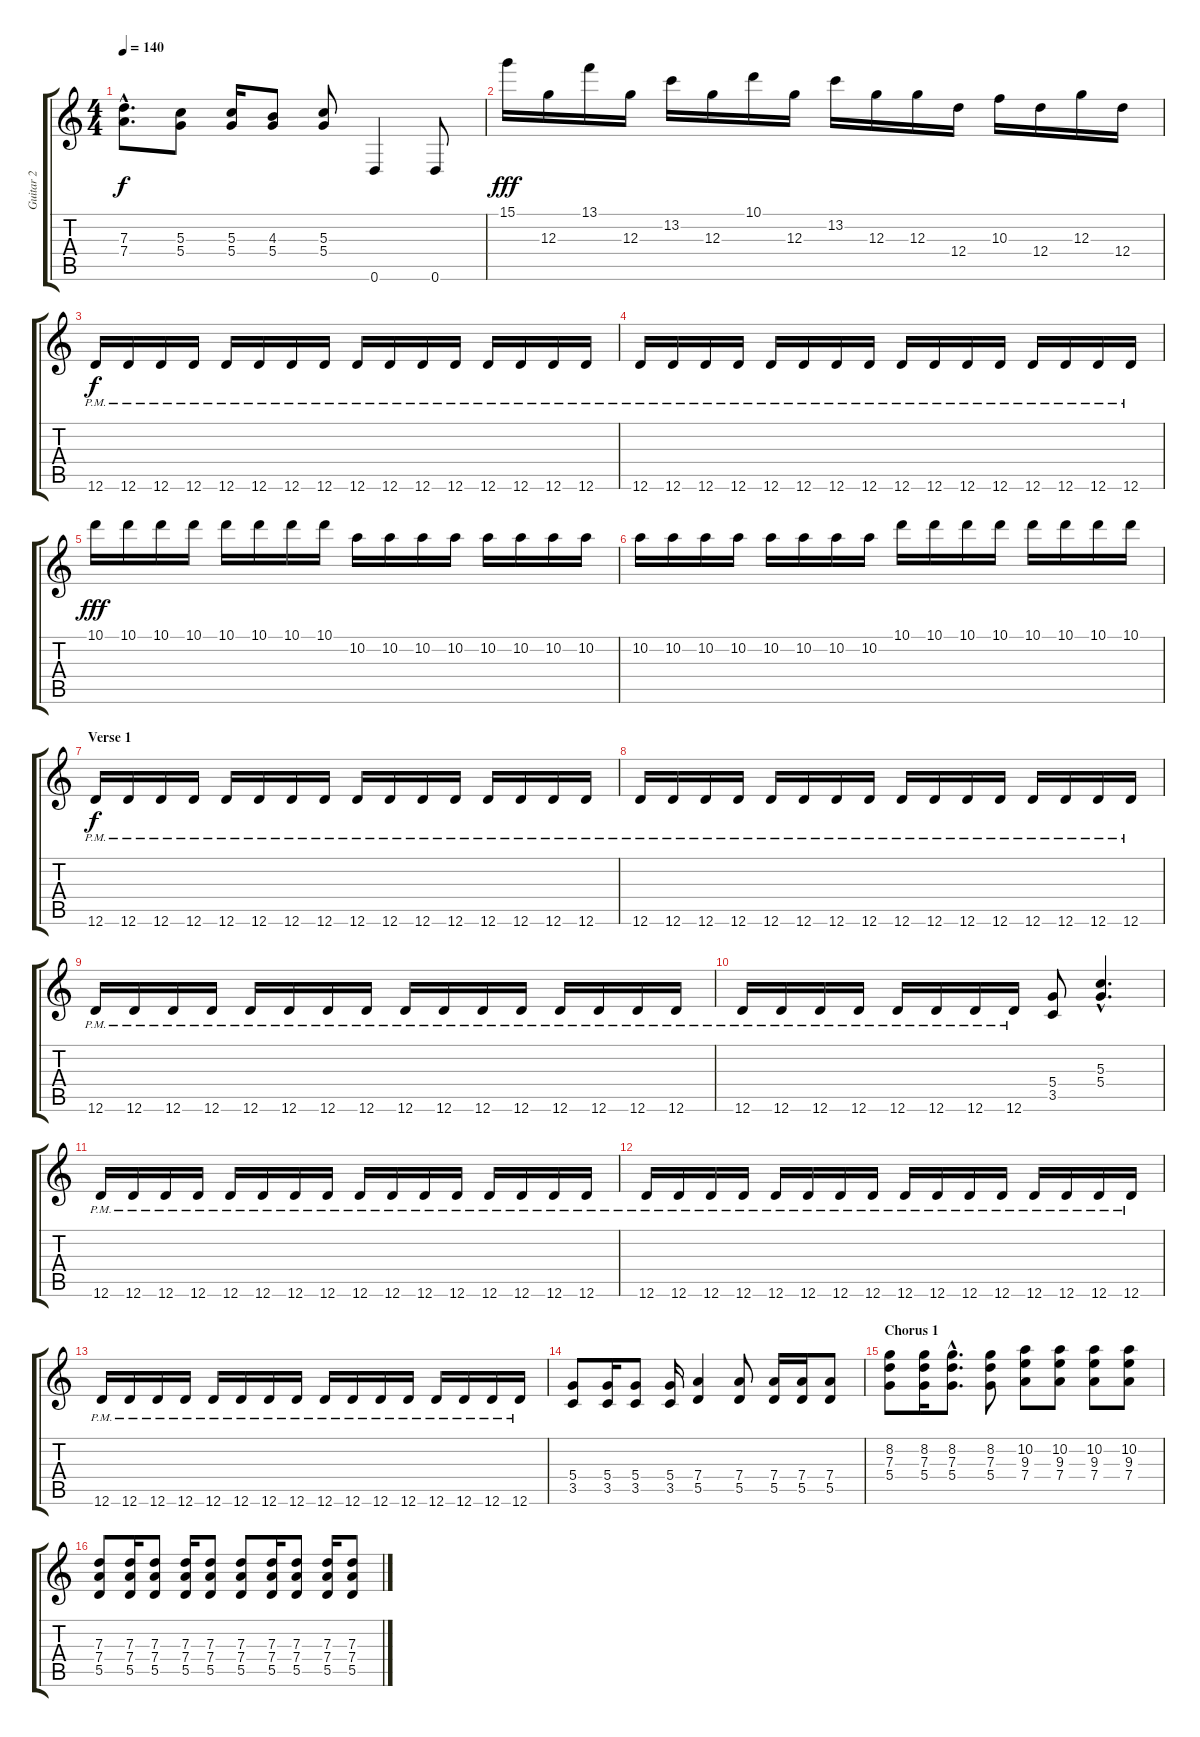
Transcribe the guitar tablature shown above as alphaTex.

\track ("Guitar 2" "Guitar 2") {instrument distortionguitar}
\staff {score tabs}
\tuning (E4 B3 G3 D3 A2 D2) {hide}
\ts (4 4)
\tempo 140
\clef g2
\ks c
(7.3{hac} 7.4{hac}).8{d dy f} (5.3 5.4).8 (5.3 5.4).16 (4.3 5.4).8 (5.3 5.4).8 0.6.4 0.6.8 |
15.1.16{dy fff} 12.3.16 13.1.16 12.3.16 13.2.16 12.3.16 10.1.16 12.3.16 13.2.16 12.3.16 12.3.16 12.4.16 10.3.16 12.4.16 12.3.16 12.4.16 |
12.6{pm}.16{dy f} 12.6{pm}.16 12.6{pm}.16 12.6{pm}.16 12.6{pm}.16 12.6{pm}.16 12.6{pm}.16 12.6{pm}.16 12.6{pm}.16 12.6{pm}.16 12.6{pm}.16 12.6{pm}.16 12.6{pm}.16 12.6{pm}.16 12.6{pm}.16 12.6{pm}.16 |
12.6{pm}.16 12.6{pm}.16 12.6{pm}.16 12.6{pm}.16 12.6{pm}.16 12.6{pm}.16 12.6{pm}.16 12.6{pm}.16 12.6{pm}.16 12.6{pm}.16 12.6{pm}.16 12.6{pm}.16 12.6{pm}.16 12.6{pm}.16 12.6{pm}.16 12.6{pm}.16 |
10.1.16{dy fff} 10.1.16 10.1.16 10.1.16 10.1.16 10.1.16 10.1.16 10.1.16 10.2.16 10.2.16 10.2.16 10.2.16 10.2.16 10.2.16 10.2.16 10.2.16 |
10.2.16 10.2.16 10.2.16 10.2.16 10.2.16 10.2.16 10.2.16 10.2.16 10.1.16 10.1.16 10.1.16 10.1.16 10.1.16 10.1.16 10.1.16 10.1.16 |
\section ("" "Verse 1")
12.6{pm}.16{dy f} 12.6{pm}.16 12.6{pm}.16 12.6{pm}.16 12.6{pm}.16 12.6{pm}.16 12.6{pm}.16 12.6{pm}.16 12.6{pm}.16 12.6{pm}.16 12.6{pm}.16 12.6{pm}.16 12.6{pm}.16 12.6{pm}.16 12.6{pm}.16 12.6{pm}.16 |
12.6{pm}.16 12.6{pm}.16 12.6{pm}.16 12.6{pm}.16 12.6{pm}.16 12.6{pm}.16 12.6{pm}.16 12.6{pm}.16 12.6{pm}.16 12.6{pm}.16 12.6{pm}.16 12.6{pm}.16 12.6{pm}.16 12.6{pm}.16 12.6{pm}.16 12.6{pm}.16 |
12.6{pm}.16 12.6{pm}.16 12.6{pm}.16 12.6{pm}.16 12.6{pm}.16 12.6{pm}.16 12.6{pm}.16 12.6{pm}.16 12.6{pm}.16 12.6{pm}.16 12.6{pm}.16 12.6{pm}.16 12.6{pm}.16 12.6{pm}.16 12.6{pm}.16 12.6{pm}.16 |
12.6{pm}.16 12.6{pm}.16 12.6{pm}.16 12.6{pm}.16 12.6{pm}.16 12.6{pm}.16 12.6{pm}.16 12.6{pm}.16 (5.4 3.5).8 (5.3{hac} 5.4{hac}).4{d} |
12.6{pm}.16 12.6{pm}.16 12.6{pm}.16 12.6{pm}.16 12.6{pm}.16 12.6{pm}.16 12.6{pm}.16 12.6{pm}.16 12.6{pm}.16 12.6{pm}.16 12.6{pm}.16 12.6{pm}.16 12.6{pm}.16 12.6{pm}.16 12.6{pm}.16 12.6{pm}.16 |
12.6{pm}.16 12.6{pm}.16 12.6{pm}.16 12.6{pm}.16 12.6{pm}.16 12.6{pm}.16 12.6{pm}.16 12.6{pm}.16 12.6{pm}.16 12.6{pm}.16 12.6{pm}.16 12.6{pm}.16 12.6{pm}.16 12.6{pm}.16 12.6{pm}.16 12.6{pm}.16 |
12.6{pm}.16 12.6{pm}.16 12.6{pm}.16 12.6{pm}.16 12.6{pm}.16 12.6{pm}.16 12.6{pm}.16 12.6{pm}.16 12.6{pm}.16 12.6{pm}.16 12.6{pm}.16 12.6{pm}.16 12.6{pm}.16 12.6{pm}.16 12.6{pm}.16 12.6{pm}.16 |
(5.4 3.5).8 (5.4 3.5).16 (5.4 3.5).8 (5.4 3.5).16 (7.4 5.5).4 (7.4 5.5).8 (7.4 5.5).16 (7.4 5.5).16 (7.4 5.5).8 |
\section ("" "Chorus 1")
(8.2 7.3 5.4).8 (8.2 7.3 5.4).16 (8.2{hac} 7.3{hac} 5.4{hac}).8{d} (8.2 7.3 5.4).8 (10.2 9.3 7.4).8 (10.2 9.3 7.4).8 (10.2 9.3 7.4).8 (10.2 9.3 7.4).8 |
(7.3 7.4 5.5).8 (7.3 7.4 5.5).16 (7.3 7.4 5.5).8 (7.3 7.4 5.5).16 (7.3 7.4 5.5).8 (7.3 7.4 5.5).8 (7.3 7.4 5.5).16 (7.3 7.4 5.5).8 (7.3 7.4 5.5).16 (7.3 7.4 5.5).8
